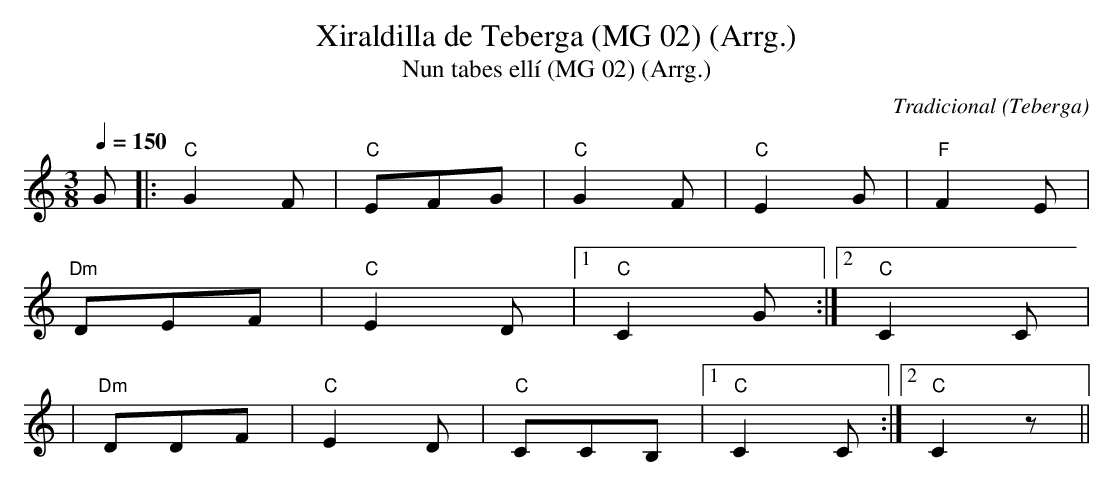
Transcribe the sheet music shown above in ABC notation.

X:1
T:Xiraldilla de Teberga (MG 02) (Arrg.)
T:Nun tabes ellí (MG 02) (Arrg.)
C:Tradicional
O:Teberga
M:3/8
L:1/8
Q:1/4=150
E:Nivel 1
K:C
G|:"C"G2 F|"C"EFG|"C"G2 F|"C"E2 G|"F"F2 E|
"Dm"DEF|"C"E2 D|[1 "C"C2 G:|[2 "C"C2 C|
|"Dm"DDF|"C"E2 D|"C"CCB,|[1 "C"C2 C:|[2 "C"C2 z||
